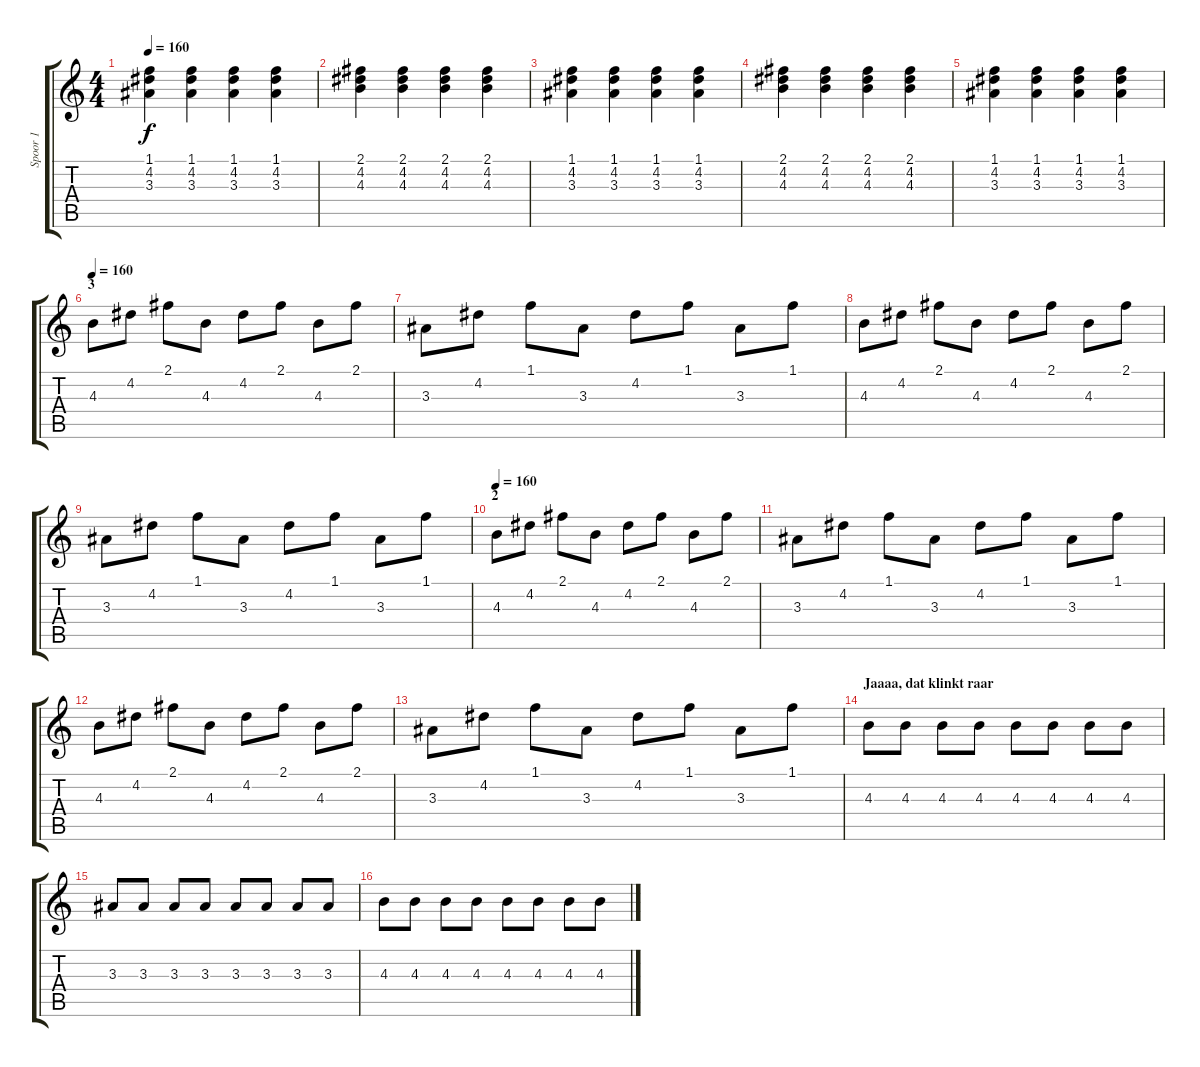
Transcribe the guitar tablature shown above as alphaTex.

\track ("Spoor 1" "Spoor 1") {instrument distortionguitar}
\staff {score tabs}
\tuning (E4 B3 G3 D3 A2 E2) {hide}
\ts (4 4)
\tempo 160
\clef g2
\ks c
(1.1 4.2 3.3).4{dy f} (1.1 4.2 3.3).4 (1.1 4.2 3.3).4 (1.1 4.2 3.3).4 |
(2.1 4.2 4.3).4 (2.1 4.2 4.3).4 (2.1 4.2 4.3).4 (2.1 4.2 4.3).4 |
(1.1 4.2 3.3).4 (1.1 4.2 3.3).4 (1.1 4.2 3.3).4 (1.1 4.2 3.3).4 |
(2.1 4.2 4.3).4 (2.1 4.2 4.3).4 (2.1 4.2 4.3).4 (2.1 4.2 4.3).4 |
(1.1 4.2 3.3).4 (1.1 4.2 3.3).4 (1.1 4.2 3.3).4 (1.1 4.2 3.3).4 |
\section ("" "3")
\tempo 160
4.3.8{instrument distortionguitar} 4.2.8 2.1.8 4.3.8 4.2.8 2.1.8 4.3.8 2.1.8 |
3.3.8 4.2.8 1.1.8 3.3.8 4.2.8 1.1.8 3.3.8 1.1.8 |
4.3.8 4.2.8 2.1.8 4.3.8 4.2.8 2.1.8 4.3.8 2.1.8 |
3.3.8 4.2.8 1.1.8 3.3.8 4.2.8 1.1.8 3.3.8 1.1.8 |
\section ("" "2")
\tempo 160
4.3.8{instrument electricguitarclean} 4.2.8 2.1.8 4.3.8 4.2.8 2.1.8 4.3.8 2.1.8 |
3.3.8 4.2.8 1.1.8 3.3.8 4.2.8 1.1.8 3.3.8 1.1.8 |
4.3.8 4.2.8 2.1.8 4.3.8 4.2.8 2.1.8 4.3.8 2.1.8 |
3.3.8 4.2.8 1.1.8 3.3.8 4.2.8 1.1.8 3.3.8 1.1.8 |
\section ("" "Jaaaa, dat klinkt raar")
4.3.8 4.3.8 4.3.8 4.3.8 4.3.8 4.3.8 4.3.8 4.3.8 |
3.3.8 3.3.8 3.3.8 3.3.8 3.3.8 3.3.8 3.3.8 3.3.8 |
4.3.8 4.3.8 4.3.8 4.3.8 4.3.8 4.3.8 4.3.8 4.3.8
